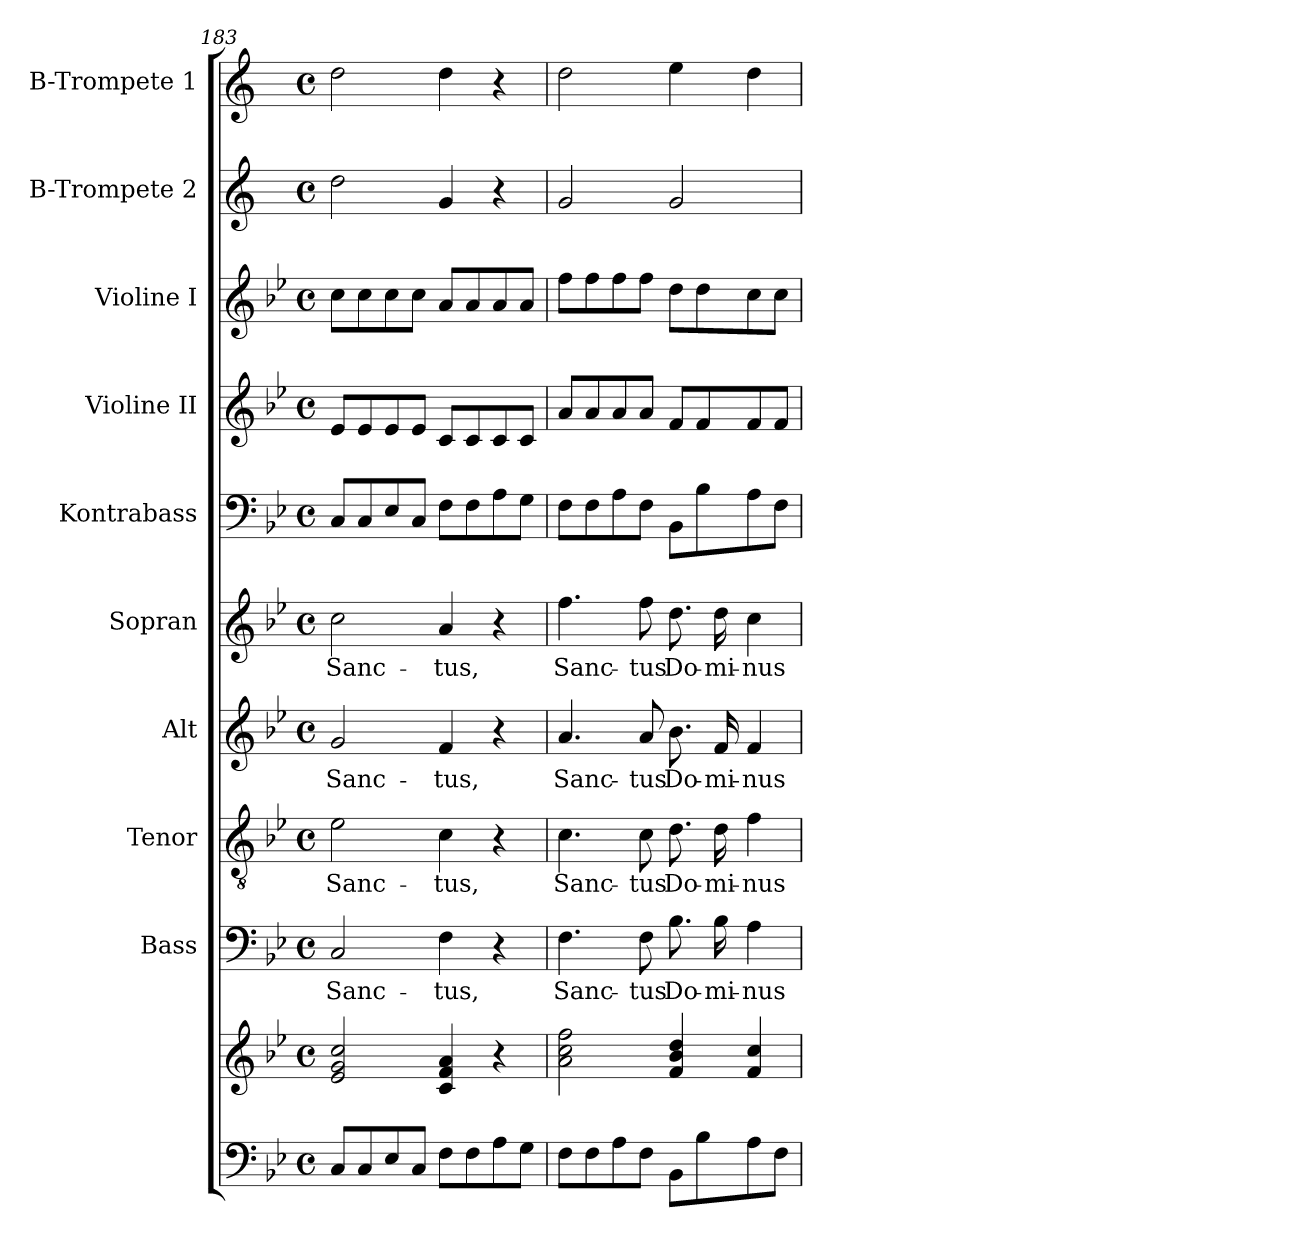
**kern	**kern	**kern	**text	**kern	**text	**kern	**text	**kern	**text	**kern	**kern	**kern	**kern	**kern
*part10	*part10	*part9	*part9	*part8	*part8	*part7	*part7	*part6	*part6	*part5	*part4	*part3	*part2	*part1
*staff11	*staff10	*staff9	*staff9	*staff8	*staff8	*staff7	*staff7	*staff6	*staff6	*staff5	*staff4	*staff3	*staff2	*staff1
*	*	*I"Bass	*	*I"Tenor	*	*I"Alt	*	*I"Sopran	*	*I"Kontrabass	*I"Violine II	*I"Violine I	*I"B-Trompete 2	*I"B-Trompete 1
*	*	*I'B.	*	*I'T.	*	*I'A.	*	*I'S.	*	*I'Kb.	*I'Vl. II	*I'Vl. I	*I'B Trp. 2	*I'B Trp. 1
*clefF4	*clefG2	*clefF4	*	*clefGv2	*	*clefG2	*	*clefG2	*	*clefF4	*clefG2	*clefG2	*clefG2	*clefG2
*	*	*	*	*	*	*	*	*	*	*ITrd7c12	*	*	*ITrd1c2	*ITrd1c2
*k[b-e-]	*k[b-e-]	*k[b-e-]	*	*k[b-e-]	*	*k[b-e-]	*	*k[b-e-]	*	*k[b-e-]	*k[b-e-]	*k[b-e-]	*k[b-e-]	*k[b-e-]
*B-:	*B-:	*B-:	*	*B-:	*	*B-:	*	*B-:	*	*B-:	*B-:	*B-:	*B-:	*B-:
*M4/4	*M4/4	*M4/4	*	*M4/4	*	*M4/4	*	*M4/4	*	*M4/4	*M4/4	*M4/4	*M4/4	*M4/4
*met(c)	*met(c)	*met(c)	*	*met(c)	*	*met(c)	*	*met(c)	*	*met(c)	*met(c)	*met(c)	*met(c)	*met(c)
=183	=183	=183	=183	=183	=183	=183	=183	=183	=183	=183	=183	=183	=183	=183
!	!	!	!LO:LY:b	!	!LO:LY:b	!	!LO:LY:b	!	!LO:LY:b	!	!	!	!	!
8C/L	2e-/ 2g/ 2cc/	2C/	Sanc-	2e-\	Sanc-	2g/	Sanc-	2cc\	Sanc-	8CC/L	8e-/L	8cc\L	2cc\	2cc\
8C/	.	.	.	.	.	.	.	.	.	8CC/	8e-/	8cc\	.	.
8E-/	.	.	.	.	.	.	.	.	.	8EE-/	8e-/	8cc\	.	.
8C/J	.	.	.	.	.	.	.	.	.	8CC/J	8e-/J	8cc\J	.	.
!	!	!	!LO:LY:b	!	!LO:LY:b	!	!LO:LY:b	!	!LO:LY:b	!	!	!	!	!
8F\L	4c/ 4f/ 4a/	4F\	-tus,	4c\	-tus,	4f/	-tus,	4a/	-tus,	8FF\L	8c/L	8a/L	4f/	4cc\
8F\	.	.	.	.	.	.	.	.	.	8FF\	8c/	8a/	.	.
8A\	4r	4r	.	4r	.	4r	.	4r	.	8AA\	8c/	8a/	4r	4r
8G\J	.	.	.	.	.	.	.	.	.	8GG\J	8c/J	8a/J	.	.
=184	=184	=184	=184	=184	=184	=184	=184	=184	=184	=184	=184	=184	=184	=184
!	!	!	!LO:LY:b	!	!LO:LY:b	!	!LO:LY:b	!	!LO:LY:b	!	!	!	!	!
8F\L	2a\ 2cc\ 2ff\	4.F\	Sanc-	4.c\	Sanc-	4.a/	Sanc-	4.ff\	Sanc-	8FF\L	8a/L	8ff\L	2f/	2cc\
8F\	.	.	.	.	.	.	.	.	.	8FF\	8a/	8ff\	.	.
8A\	.	.	.	.	.	.	.	.	.	8AA\	8a/	8ff\	.	.
!	!	!	!LO:LY:b	!	!LO:LY:b	!	!LO:LY:b	!	!LO:LY:b	!	!	!	!	!
8F\J	.	8F\	-tus	8c\	-tus	8a/	-tus	8ff\	-tus	8FF\J	8a/J	8ff\J	.	.
!	!	!	!LO:LY:b	!	!LO:LY:b	!	!LO:LY:b	!	!LO:LY:b	!	!	!	!	!
8BB-\L	4f/ 4b-/ 4dd/	8.B-\	Do-	8.d\	Do-	8.b-\	Do-	8.dd\	Do-	8BBB-\L	8f/L	8dd\L	2f/	4dd\
8B-\	.	.	.	.	.	.	.	.	.	8BB-\	8f/	8dd\	.	.
!	!	!	!LO:LY:b	!	!LO:LY:b	!	!LO:LY:b	!	!LO:LY:b	!	!	!	!	!
.	.	16B-\	-mi-	16d\	-mi-	16f/	-mi-	16dd\	-mi-	.	.	.	.	.
!	!	!	!LO:LY:b	!	!LO:LY:b	!	!LO:LY:b	!	!LO:LY:b	!	!	!	!	!
8A\	4f/ 4cc/	4A\	-nus	4f\	-nus	4f/	-nus	4cc\	-nus	8AA\	8f/	8cc\	.	4cc\
8F\J	.	.	.	.	.	.	.	.	.	8FF\J	8f/J	8cc\J	.	.
=	=	=	=	=	=	=	=	=	=	=	=	=	=	=
*-	*-	*-	*-	*-	*-	*-	*-	*-	*-	*-	*-	*-	*-	*-
